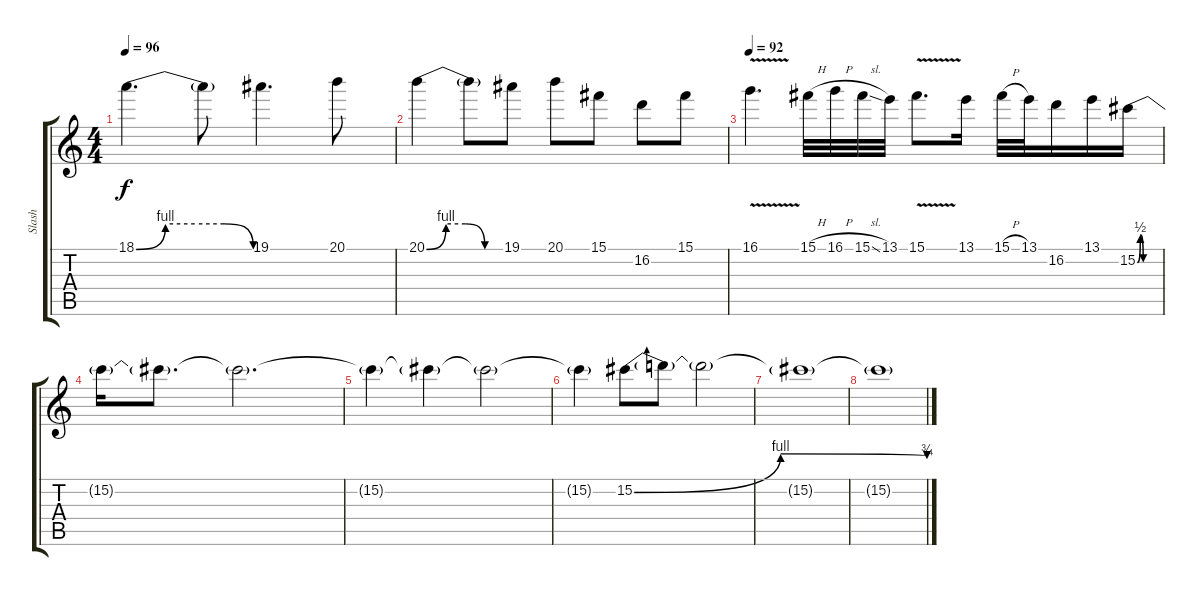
\track ("Slash " "Slash ") {instrument electricguitarjazz}
\staff {score tabs}
\tuning (Eb4 Bb3 Gb3 Db3 Ab2 Eb2) {hide}
\ts (4 4)
\tempo 96
\clef g2
\ks c
18.1{be (custom 0 0 15 4 30 4 45 4 60 0)}.4{d dy f} 18.1{t}.8 19.1.4{d} 20.1.8 |
20.1{be (custom 0 0 15 4 30 4 45 0 60 0)}.4 20.1{t}.8 19.1.8 20.1.8 15.1.8 16.2.8 15.1.8 |
\tempo 92
16.1{v}.4{d} 15.1{h}.32 16.1{h}.32 15.1{sl}.32 13.1.32 15.1{v}.8{d} 13.1.16 15.1{h}.32 13.1.32 16.2.16 13.1.16 15.2{be (custom 0 0 8 2 16 0 60 0)}.16 |
15.2{t}.16 15.2{t}.8{d} 15.2{t}.2{d} |
15.2{t}.4 15.2{t}.4 15.2{t}.2 |
15.2{t}.4 15.2{be (bendrelease 0 0 11 4 35 4 60 3)}.8 15.2{t}.8 15.2{t}.2{volume 10} |
15.2{t}.1{volume 8} |
15.2{t}.1{volume 8}
